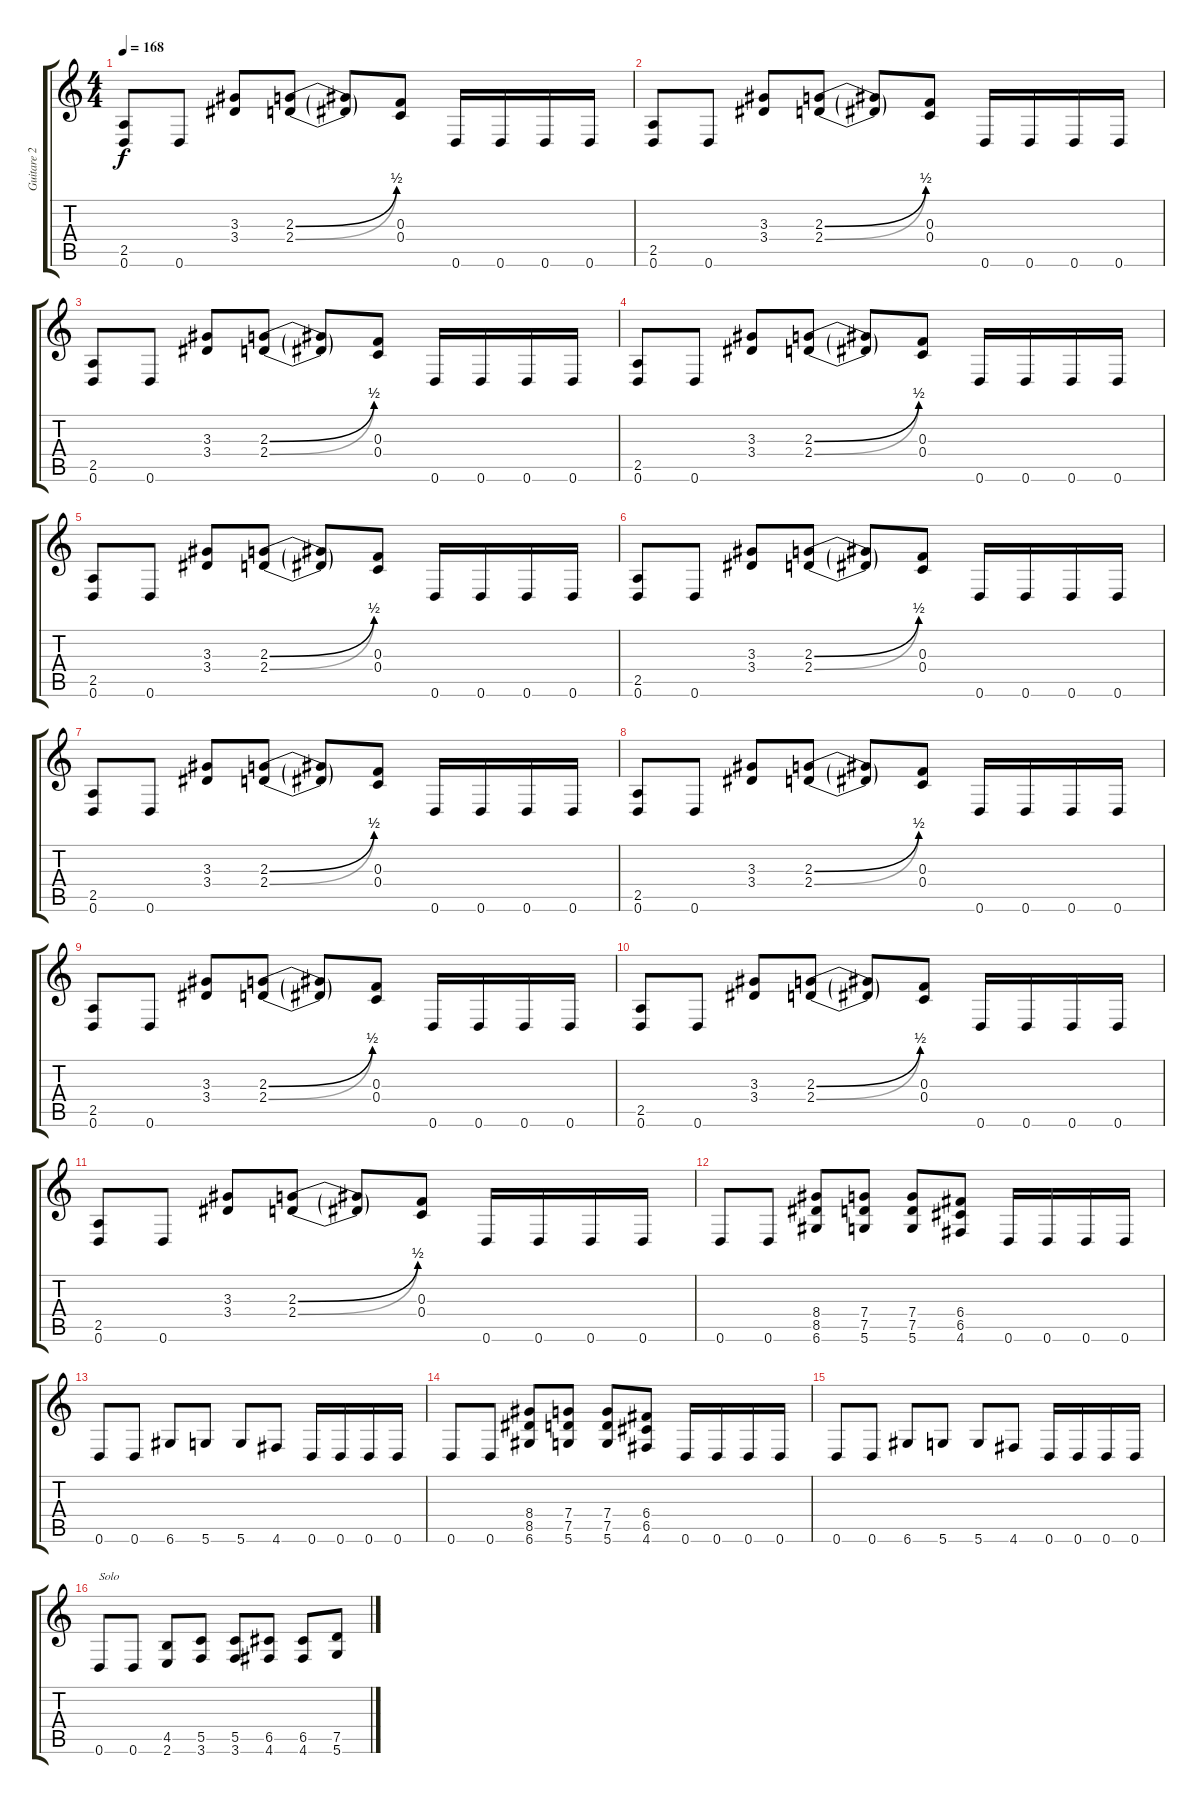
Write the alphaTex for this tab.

\track ("Guitare 2" "Guitare 2") {instrument distortionguitar}
\staff {score tabs}
\tuning (D4 A3 F3 C3 G2 D2) {hide}
\ts (4 4)
\tempo 168
\clef g2
\ks c
(2.5 0.6).8{dy f} 0.6.8 (3.3 3.4).8 (2.3{be (bend 0 0 60 2)} 2.4{be (bend 0 0 60 2)}).8 (2.3{t} 2.4{t}).8 (0.3 0.4).8 0.6.16 0.6.16 0.6.16 0.6.16 |
(2.5 0.6).8 0.6.8 (3.3 3.4).8 (2.3{be (bend 0 0 60 2)} 2.4{be (bend 0 0 60 2)}).8 (2.3{t} 2.4{t}).8 (0.3 0.4).8 0.6.16 0.6.16 0.6.16 0.6.16 |
(2.5 0.6).8 0.6.8 (3.3 3.4).8 (2.3{be (bend 0 0 60 2)} 2.4{be (bend 0 0 60 2)}).8 (2.3{t} 2.4{t}).8 (0.3 0.4).8 0.6.16 0.6.16 0.6.16 0.6.16 |
(2.5 0.6).8 0.6.8 (3.3 3.4).8 (2.3{be (bend 0 0 60 2)} 2.4{be (bend 0 0 60 2)}).8 (2.3{t} 2.4{t}).8 (0.3 0.4).8 0.6.16 0.6.16 0.6.16 0.6.16 |
(2.5 0.6).8 0.6.8 (3.3 3.4).8 (2.3{be (bend 0 0 60 2)} 2.4{be (bend 0 0 60 2)}).8 (2.3{t} 2.4{t}).8 (0.3 0.4).8 0.6.16 0.6.16 0.6.16 0.6.16 |
(2.5 0.6).8 0.6.8 (3.3 3.4).8 (2.3{be (bend 0 0 60 2)} 2.4{be (bend 0 0 60 2)}).8 (2.3{t} 2.4{t}).8 (0.3 0.4).8 0.6.16 0.6.16 0.6.16 0.6.16 |
(2.5 0.6).8 0.6.8 (3.3 3.4).8 (2.3{be (bend 0 0 60 2)} 2.4{be (bend 0 0 60 2)}).8 (2.3{t} 2.4{t}).8 (0.3 0.4).8 0.6.16 0.6.16 0.6.16 0.6.16 |
(2.5 0.6).8 0.6.8 (3.3 3.4).8 (2.3{be (bend 0 0 60 2)} 2.4{be (bend 0 0 60 2)}).8 (2.3{t} 2.4{t}).8 (0.3 0.4).8 0.6.16 0.6.16 0.6.16 0.6.16 |
(2.5 0.6).8 0.6.8 (3.3 3.4).8 (2.3{be (bend 0 0 60 2)} 2.4{be (bend 0 0 60 2)}).8 (2.3{t} 2.4{t}).8 (0.3 0.4).8 0.6.16 0.6.16 0.6.16 0.6.16 |
(2.5 0.6).8 0.6.8 (3.3 3.4).8 (2.3{be (bend 0 0 60 2)} 2.4{be (bend 0 0 60 2)}).8 (2.3{t} 2.4{t}).8 (0.3 0.4).8 0.6.16 0.6.16 0.6.16 0.6.16 |
(2.5 0.6).8 0.6.8 (3.3 3.4).8 (2.3{be (bend 0 0 60 2)} 2.4{be (bend 0 0 60 2)}).8 (2.3{t} 2.4{t}).8 (0.3 0.4).8 0.6.16 0.6.16 0.6.16 0.6.16 |
0.6.8 0.6.8 (8.4 8.5 6.6).8 (7.4 7.5 5.6).8 (7.4 7.5 5.6).8 (6.4 6.5 4.6).8 0.6.16 0.6.16 0.6.16 0.6.16 |
0.6.8 0.6.8 6.6.8 5.6.8 5.6.8 4.6.8 0.6.16 0.6.16 0.6.16 0.6.16 |
0.6.8 0.6.8 (8.4 8.5 6.6).8 (7.4 7.5 5.6).8 (7.4 7.5 5.6).8 (6.4 6.5 4.6).8 0.6.16 0.6.16 0.6.16 0.6.16 |
0.6.8 0.6.8 6.6.8 5.6.8 5.6.8 4.6.8 0.6.16 0.6.16 0.6.16 0.6.16 |
0.6.8{txt "Solo"} 0.6.8 (4.5 2.6).8 (5.5 3.6).8 (5.5 3.6).8 (6.5 4.6).8 (6.5 4.6).8 (7.5 5.6).8
